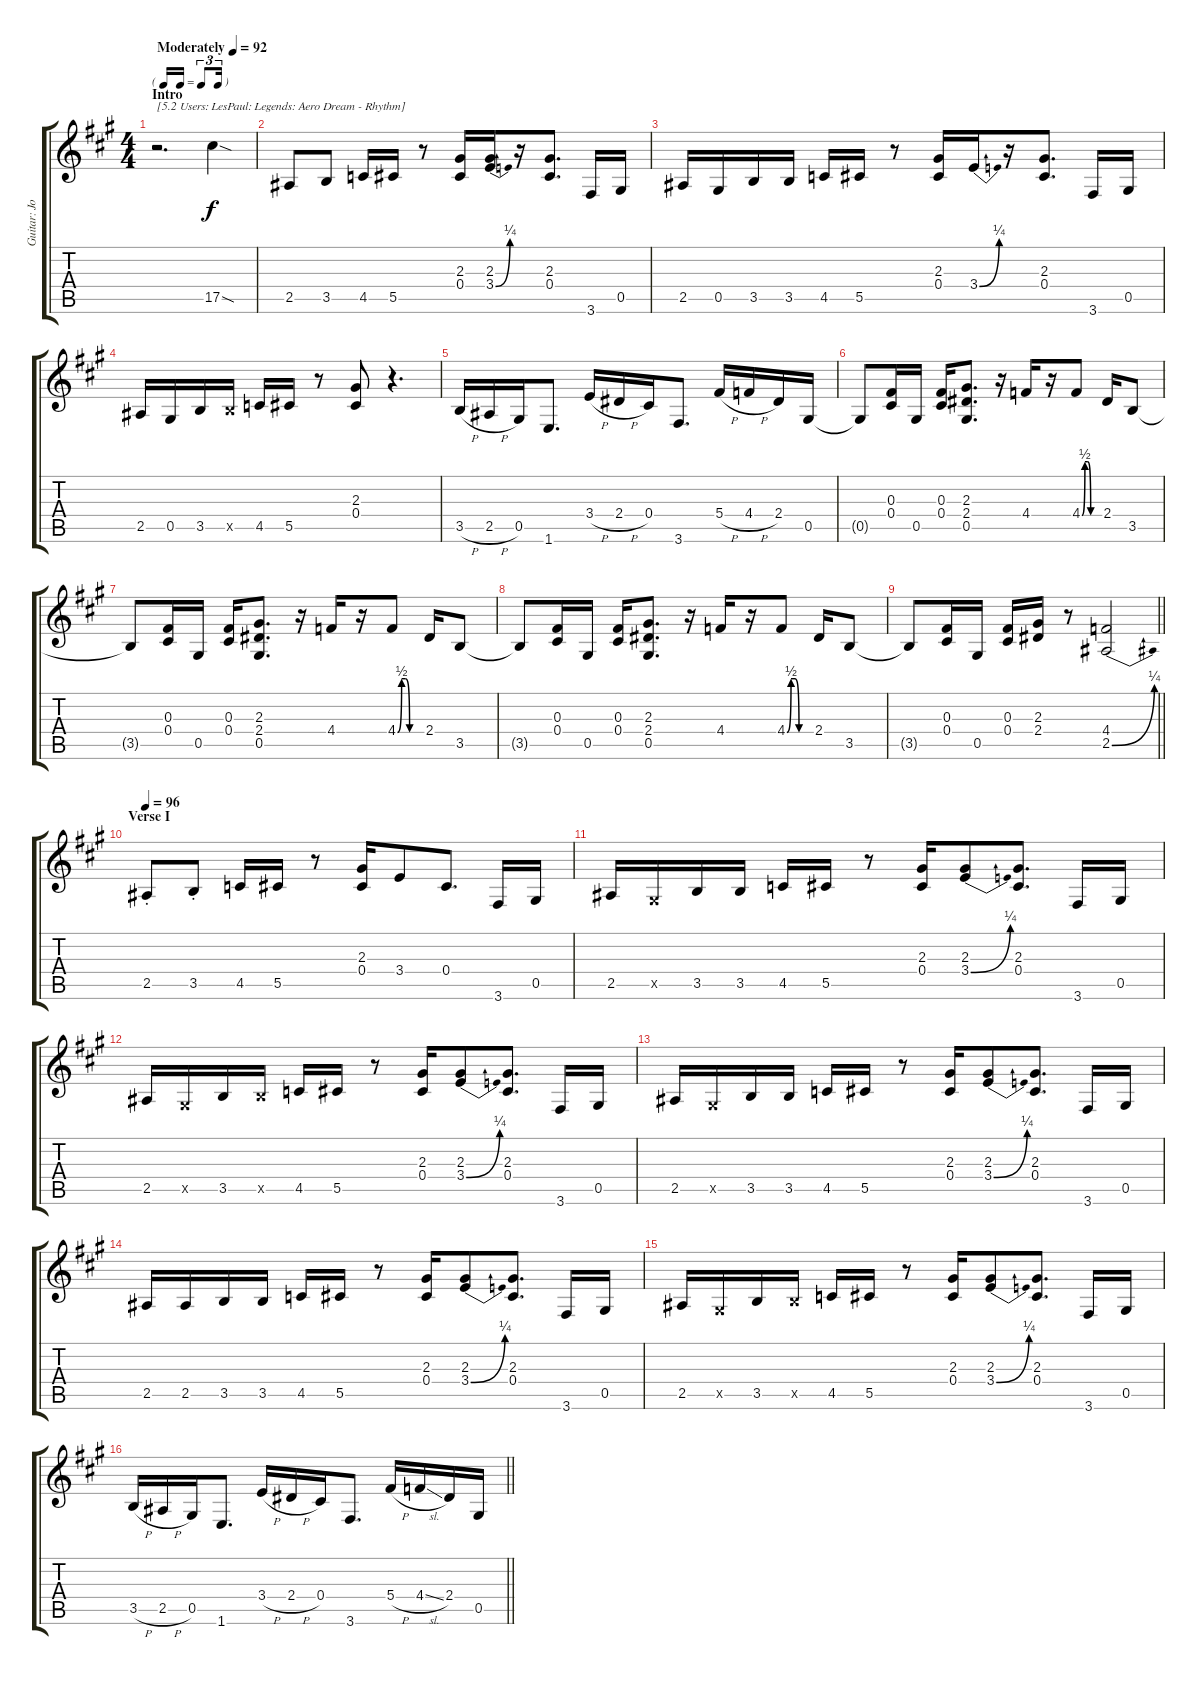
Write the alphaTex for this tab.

\track ("Guitar: Joe" "Guitar: Jo") {instrument distortionguitar}
\staff {score tabs}
\tuning (Eb4 Bb3 Gb3 Db3 Ab2 Eb2) {hide}
\ts (4 4)
\tf triplet16th
\section ("" "Intro")
\tempo (92 "Moderately")
\clef g2
\ks a
r.2{d txt "[5.2 Users: LesPaul: Legends: Aero Dream - Rhythm]" dy f instrument distortionguitar} 17.5{sod}.4 |
2.5.8 3.5.8 4.5.16 5.5.16 r.8 (2.3 0.4).16 (2.3 3.4{be (bend 0 0 60 1)}).16 r.16 (2.3 0.4).8{d} 3.6.16 0.5.16 |
2.5.16 0.5.16 3.5.16 3.5.16 4.5.16 5.5.16 r.8 (2.3 0.4).16 3.4{be (bend 0 0 60 1)}.16 r.16 (2.3 0.4).8{d} 3.6.16 0.5.16 |
2.5.16 0.5.16 3.5.16 3.5{x}.16 4.5.16 5.5.16 r.8 (2.3 0.4).8 r.4{d} |
3.5{h}.16 2.5{h}.16 0.5.16 1.6.8{d} 3.4{h}.16 2.4{h}.16{beam merge} 0.4.16 3.6.8{d} 5.4{h}.16 4.4{h}.16{beam merge} 2.4.16 0.5.16 |
0.5{t}.8 (0.3 0.4).16 0.5.16 (0.3 0.4).16 (2.3 2.4 0.5).8{d} r.16 4.4.16 r.16 4.4{be (custom 0 0 10 2 20 2 30 0 60 0)}.8 2.4.16 3.5.8 |
3.5{t}.8 (0.3 0.4).16 0.5.16 (0.3 0.4).16 (2.3 2.4 0.5).8{d} r.16 4.4.16 r.16 4.4{be (custom 0 0 10 2 20 2 30 0 60 0)}.8 2.4.16 3.5.8 |
3.5{t}.8 (0.3 0.4).16 0.5.16 (0.3 0.4).16 (2.3 2.4 0.5).8{d} r.16 4.4.16 r.16 4.4{be (custom 0 0 10 2 20 2 30 0 60 0)}.8 2.4.16 3.5.8 |
\barLineRight lightlight
3.5{t}.8 (0.3 0.4).16 0.5.16 (0.3 0.4).16 (2.3 2.4).16 r.8 (4.4 2.5{be (bend 0 0 60 1)}).2 |
\section ("" "Verse I")
\tempo 96
2.5{st}.8 3.5{st}.8 4.5.16 5.5.16 r.8 (2.3 0.4).16 3.4.8 0.4.8{d} 3.6.16 0.5.16 |
2.5.16 0.5{x}.16 3.5.16 3.5.16 4.5.16 5.5.16 r.8 (2.3 0.4).16 (2.3 3.4{be (bend 0 0 60 1)}).8 (2.3 0.4).8{d} 3.6.16 0.5.16 |
2.5.16 0.5{x}.16 3.5.16 3.5{x}.16 4.5.16 5.5.16 r.8 (2.3 0.4).16 (2.3 3.4{be (bend 0 0 60 1)}).8 (2.3 0.4).8{d} 3.6.16 0.5.16 |
2.5.16 0.5{x}.16 3.5.16 3.5.16 4.5.16 5.5.16 r.8 (2.3 0.4).16 (2.3 3.4{be (bend 0 0 60 1)}).8 (2.3 0.4).8{d} 3.6.16 0.5.16 |
2.5.16 2.5.16 3.5.16 3.5.16 4.5.16 5.5.16 r.8 (2.3 0.4).16 (2.3 3.4{be (bend 0 0 60 1)}).8 (2.3 0.4).8{d} 3.6.16 0.5.16 |
2.5.16 0.5{x}.16 3.5.16 3.5{x}.16 4.5.16 5.5.16 r.8 (2.3 0.4).16 (2.3 3.4{be (bend 0 0 60 1)}).8 (2.3 0.4).8{d} 3.6.16 0.5.16 |
\barLineRight lightlight
3.5{h}.16 2.5{h}.16 0.5.16 1.6.8{d} 3.4{h}.16 2.4{h}.16{beam merge} 0.4.16 3.6.8{d} 5.4{h}.16 4.4{sl}.16{beam merge} 2.4.16 0.5.16
